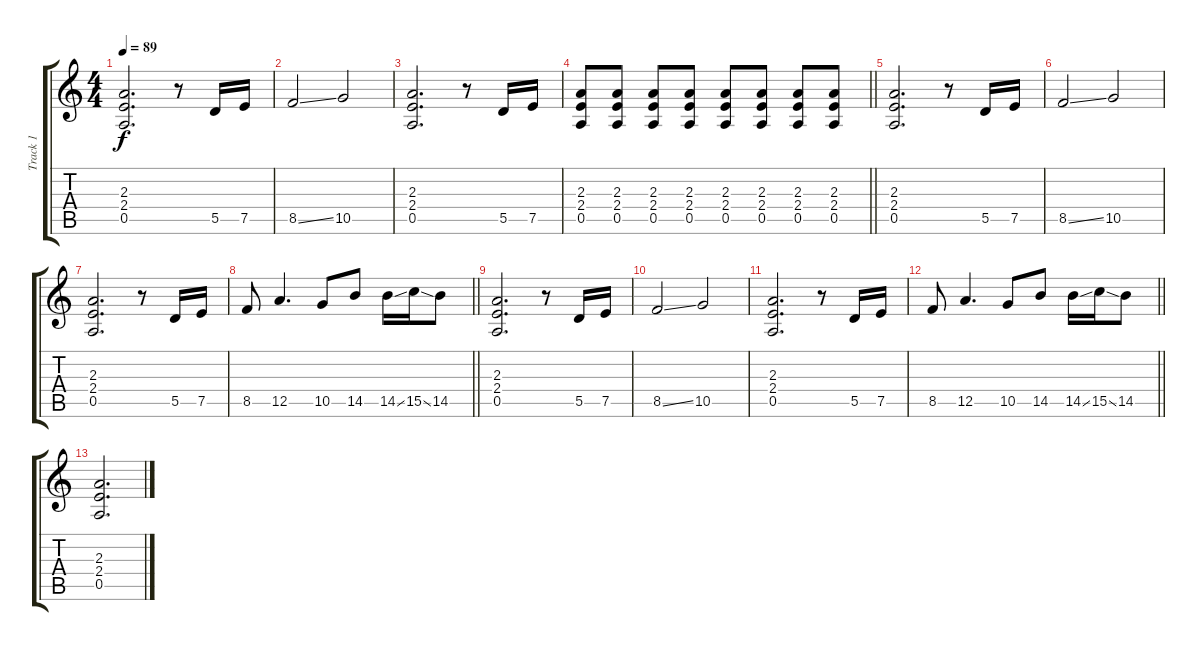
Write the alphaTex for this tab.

\track ("Track 1" "Track 1") {instrument acousticguitarsteel}
\staff {score tabs}
\tuning (E4 B3 G3 D3 A2 E2) {hide}
\ts (4 4)
\tempo 89
\clef g2
\ks c
(2.3 2.4 0.5).2{d dy f} r.8 5.5.16 7.5.16 |
8.5{ss}.2 10.5.2 |
(2.3 2.4 0.5).2{d} r.8 5.5.16 7.5.16 |
\barLineRight lightlight
(2.3 2.4 0.5).8 (2.3 2.4 0.5).8 (2.3 2.4 0.5).8 (2.3 2.4 0.5).8 (2.3 2.4 0.5).8 (2.3 2.4 0.5).8 (2.3 2.4 0.5).8 (2.3 2.4 0.5).8 |
(2.3 2.4 0.5).2{d} r.8 5.5.16 7.5.16 |
8.5{ss}.2 10.5.2 |
(2.3 2.4 0.5).2{d} r.8 5.5.16 7.5.16 |
\barLineRight lightlight
8.5.8 12.5.4{d} 10.5.8 14.5.8 14.5{ss}.16 15.5{ss}.16 14.5.8 |
(2.3 2.4 0.5).2{d} r.8 5.5.16 7.5.16 |
8.5{ss}.2 10.5.2 |
(2.3 2.4 0.5).2{d} r.8 5.5.16 7.5.16 |
\barLineRight lightlight
8.5.8 12.5.4{d} 10.5.8 14.5.8 14.5{ss}.16 15.5{ss}.16 14.5.8 |
(2.3 2.4 0.5).2{d}
